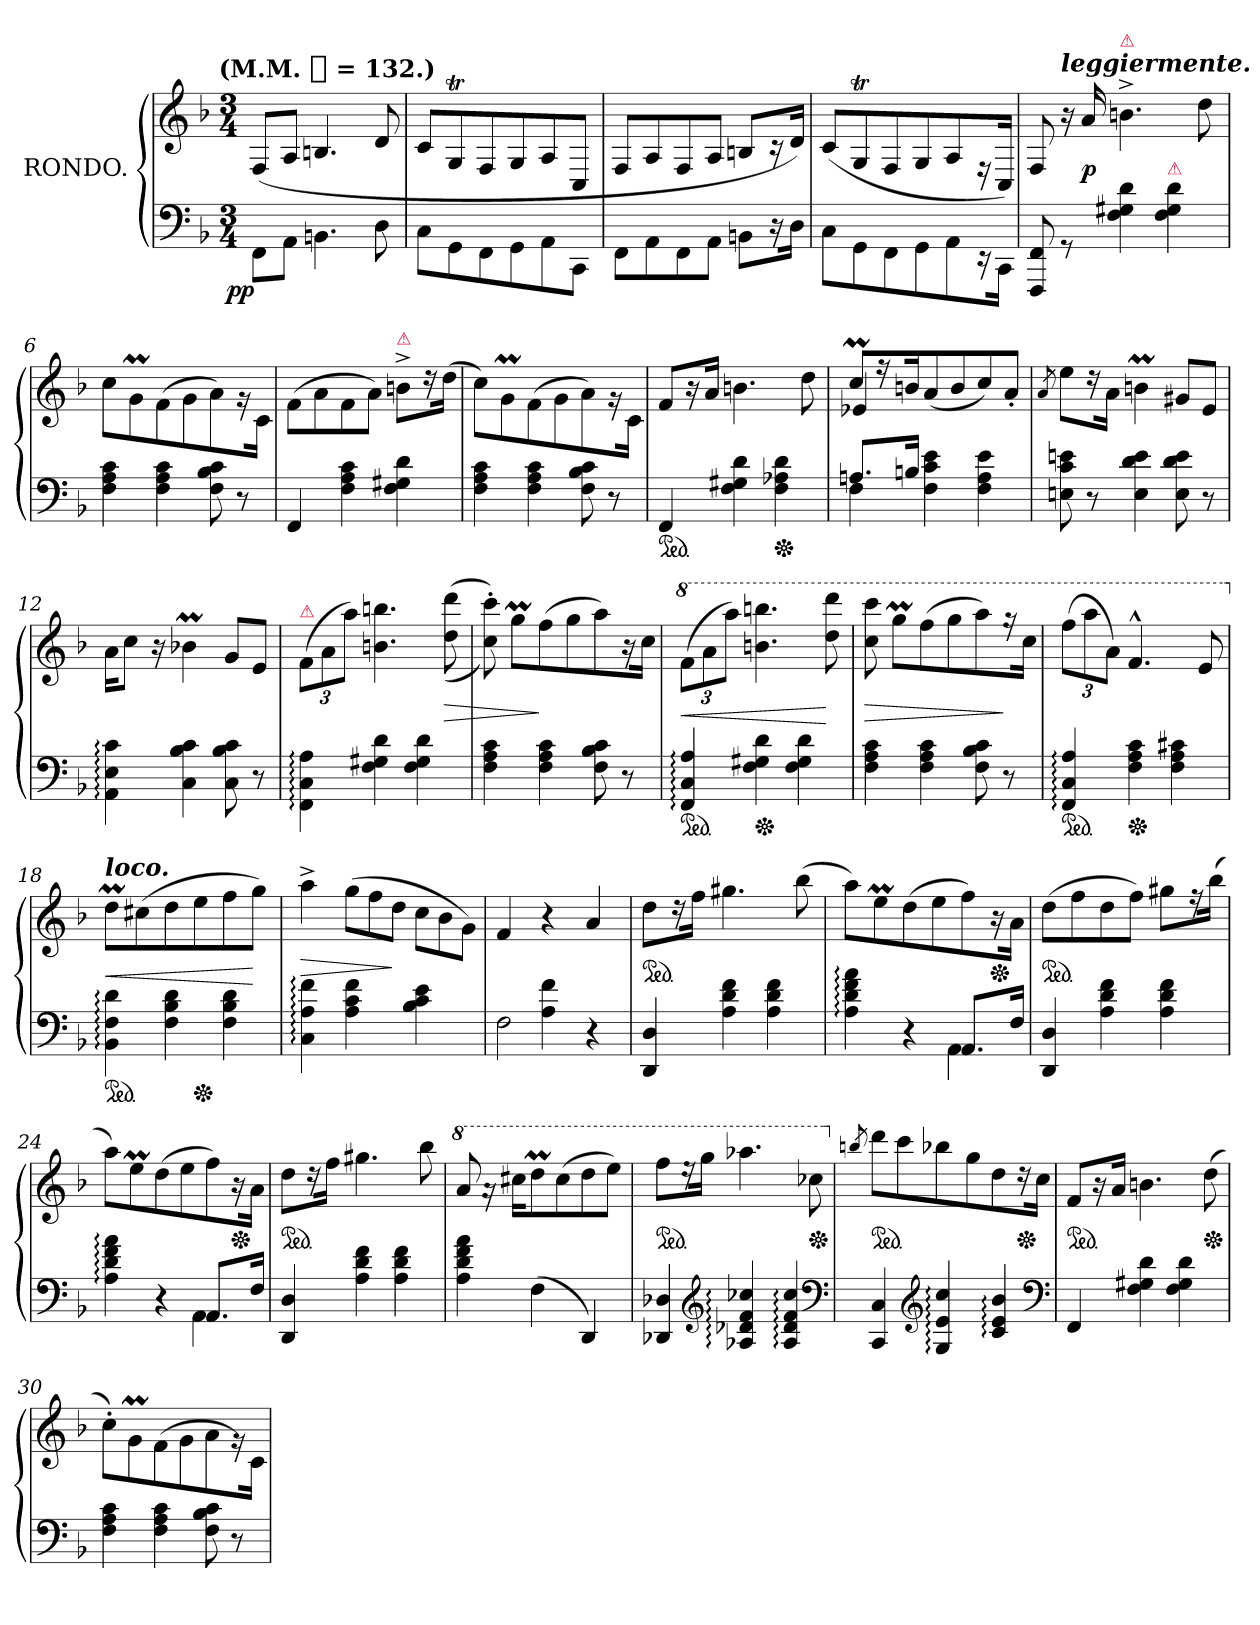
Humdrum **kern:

**kern	**kern	**dynam
*part1	*part1	*part1
*staff2	*staff1	*staff1/2
*I"RONDO.	*	*
*clefF4	*clefG2	*
*k[b-]	*k[b-]	*
!!LO:TX:omd:t=(M.M. [quarter] = 132.)
*M3/4	*M3/4	*
*MM132	*MM132	*
=1	=1	=1
!	!	!LO:DY:b=2:rj
8FF\L	(>8F/L	pp
8AA\J	8A/J	.
4.BBn\	4.Bn/	.
8D\	8d/	.
=2	=2	=2
8C\L	8c/L	.
8GG\	8GT/	.
8FF\	8F/	.
8GG\	8G/	.
8AA\	8A/	.
8CC\J	8C/J	.
=3	=3	=3
8FF\L	8F/L	.
8AA\	8A/	.
8FF\	8F/	.
8AA\J	8A/J	.
8BBn\L	8Bn/L	.
16r	16rc	.
16D\Jk	16d/Jk)	.
=4	=4	=4
8C\L	(>8c/L	.
8GG\	8GT/	.
8FF\	8F/	.
8GG\	8G/	.
8AA\	8A/	.
16rEE	16rF	.
16CC\Jk	16C/Jk)	.
=5	=5	=5
8FFF/ 8FF/	8F/	.
!	!LO:TX:a:Bi:t=leggiermente.	!
8rGG	16r	.
.	16a	p
!	!LO:TX:a:color=crimson:t=⚠	!
4F 4G#X 4d	4.bn^<	.
!LO:TX:a:color=crimson:t=⚠	!	!
4F 4G# 4d	.	.
.	8dd	.
=6	=6	=6
4F 4A 4c	8cc\L	.
.	8gM	.
4F 4A 4c	(>8f	.
.	8g	.
8F 8B- 8c	8a)	.
8r	16rg	.
.	16cJk	.
=7	=7	=7
4FF	(>8f\L	.
.	8a	.
4F 4A 4c	8f	.
.	8aJ)	.
!	!LO:TX:a:color=crimson:t=⚠	!
4F 4G#X 4d	8bn^<\L	.
.	16r	.
.	(>16ddJk	.
=8	=8	=8
4F 4A 4c	8cc\L)	.
.	8gM	.
4F 4A 4c	(>8f	.
.	8g	.
8F 8B- 8c	8a)	.
8r	16rg	.
.	16cJk	.
=9	=9	=9
*ped	*	*
4FF	8fL	.
.	16r	.
.	16aJk	.
4F 4G#X 4d	4.bn	.
*Xped	*	*
4F 4A-X 4d	.	.
.	8dd	.
=10	=10	=10
*^	*^	*
8.AnL	4F	8ccML	4e-X/	.
.	.	16r	.	.
16BnJk	.	16bnK	.	.
4F 4c 4e	2ryy	(>8a	2ryy	.
.	.	8b	.	.
4F 4A 4e	.	8cc)	.	.
.	.	8a'>J	.	.
*v	*v	*	*	*
*	*v	*v	*
=11	=11	=11
.	8qa/	.
8En 8c 8en	8eeL	.
8r	16rdd	.
.	16aJk	.
4E 4d 4e	4bnm	.
8E 8d 8e	8g#XL	.
8r	8eJ	.
=12	=12	=12
4AA: 4E: 4c:	16aKL	.
.	8ccJ	.
.	16r	.
4C 4B- 4c	4b-XM	.
8C 8B- 8c	8gL	.
8r	8eJ	.
=13	=13	=13
!	!LO:TX:a:color=crimson:t=⚠	!
4FF:\ 4C:\ 4A:\	(>12fL	.
.	12a	.
.	12aaJ)	.
4F 4G#X 4d	4.bn 4.bbn	.
4F 4G# 4d	.	.
.	(>(>8dd 8ddd	>
=14	=14	=14
4F 4A 4c	8cc'> 8ccc'>))	.
.	8ggML	.
4F 4A 4c	(>8ff	]
.	8gg	.
8F 8B- 8c	8aa)	.
8r	16r	.
.	16ccJk	.
=15	=15	=15
*	*8va	*
*ped	*	*
4FF:/ 4C:/ 4A:/	(>12ffL	<
.	12aa	.
.	12aaaJ)	.
*Xped	*	*
4F 4G#X 4d	4.bbn 4.bbbn	.
4F 4G# 4d	.	.
.	8ddd 8dddd	[
=16	=16	=16
4F 4A 4c	8ccc 8cccc	>
.	8gggML	.
4F 4A 4c	(>8fff	.
.	8ggg	.
8F 8B- 8c	8aaa)	.
8r	16rggg	]
.	16cccJk	.
=17	=17	=17
*ped	*	*
4FF:/ 4C:/ 4A:/	(>12fffL	.
.	12aaa	.
.	12aaJ)	.
*Xped	*	*
4F 4A 4c	4.ff^^<	.
4F 4A 4c#X	.	.
.	8ee	.
=18	=18	=18
*	*X8va	*
!	!LO:TX:a:Bi:t=loco.	!
*ped	*	*
4BB-: 4F: 4d:	8ddML	<
.	(>8cc#X	.
4F 4B- 4d	8dd	.
*Xped	*	*
.	8ee	.
4F 4B- 4d	8ff	.
.	8ggJ)	[
=19	=19	=19
4C: 4A: 4f:	4aa^>	>
*	*Xtuplet	*
4A 4c 4f	(>12ggL	.
.	12ff	.
.	12ddJ	]
4B- 4c 4e	12cc\L	.
.	12b-	.
.	12gJ)	.
=20	=20	=20
*^	*	*
4ryy	2F	4f	.
4A\ 4f\	.	4r	.
4ryy	4r	4a	.
*v	*v	*	*
=21	=21	=21
*	*ped	*
4DD 4D	8ddL	.
.	16rdd	.
.	16ffJk	.
4A 4d 4f	4.gg#X	.
4A 4d 4f	.	.
.	(>8bb-	.
=22	=22	=22
*^	*	*
4A: 4d: 4f: 4a:	2ryy	8aaL)	.
.	.	8eem	.
4r	.	(>8dd	.
.	.	8ee	.
8.AAL	4AA	8ff)	.
*	*	*Xped	*
.	.	16r	.
16FJk	.	16aJk	.
*v	*v	*	*
=23	=23	=23
*	*ped	*
4DD 4D	(>8ddL	.
.	8ff	.
4A 4d 4f	8dd	.
.	8ffJ)	.
4A 4d 4f	8gg#XL	.
.	16rff	.
.	(>16bb-Jk	.
=24	=24	=24
*^	*	*
4A: 4d: 4f: 4a:	2ryy	8aaL)	.
.	.	8eem	.
4r	.	(>8dd	.
.	.	8ee	.
8.AAL	4AA	8ff)	.
*	*	*Xped	*
.	.	16r	.
16FJk	.	16aJk	.
*v	*v	*	*
=25	=25	=25
*	*ped	*
4DD 4D	8ddL	.
.	16rdd	.
.	16ffJk	.
4A 4d 4f	4.gg#X	.
4A 4d 4f	.	.
.	8bb-	.
=26	=26	=26
*	*8va	*
4A 4d 4f 4a	8aa	.
.	16raa	.
.	16ccc#XKL	.
(>4F	8dddM	.
.	(>8ccc#	.
4DD)	8ddd	.
.	8eeeJ)	.
=27	=27	=27
*	*ped	*
4DD-X 4D-X	8fffL	.
.	16reee	.
.	16gggJk	.
*clefG2	*	*
4A-X: 4d-X: 4f: 4cc-X:	4.aaa-X	.
4A-: 4d-: 4f: 4cc-:	.	.
*	*Xped	*
.	8ccc-X	.
*clefF4	*	*
=28	=28	=28
*	*X8va	*
.	8qbbn/	.
!	!LO:TX:a:Bi:t=loco.	!
*	*ped	*
4CC 4C	8dddL	.
.	8ccc	.
*clefG2	*	*
4G: 4e: 4cc:	8bb-X	.
.	8gg	.
4c: 4e: 4b-:	8dd	.
*	*Xped	*
.	16r	.
.	16ccJk	.
*clefF4	*	*
=29	=29	=29
*	*ped	*
4FF	8fL	.
.	16r	.
.	16aJk	.
4F 4G#X 4d	4.bn	.
4F 4G# 4d	.	.
*	*Xped	*
.	(>8dd	.
=30	=30	=30
4F 4A 4c	8cc'>\L)	.
.	8gM	.
4F 4A 4c	(>8f	.
.	8g	.
8F 8B- 8c	8a	.
8r	16rg)	.
.	16cJk	.
=	=	=
*-	*-	*-
